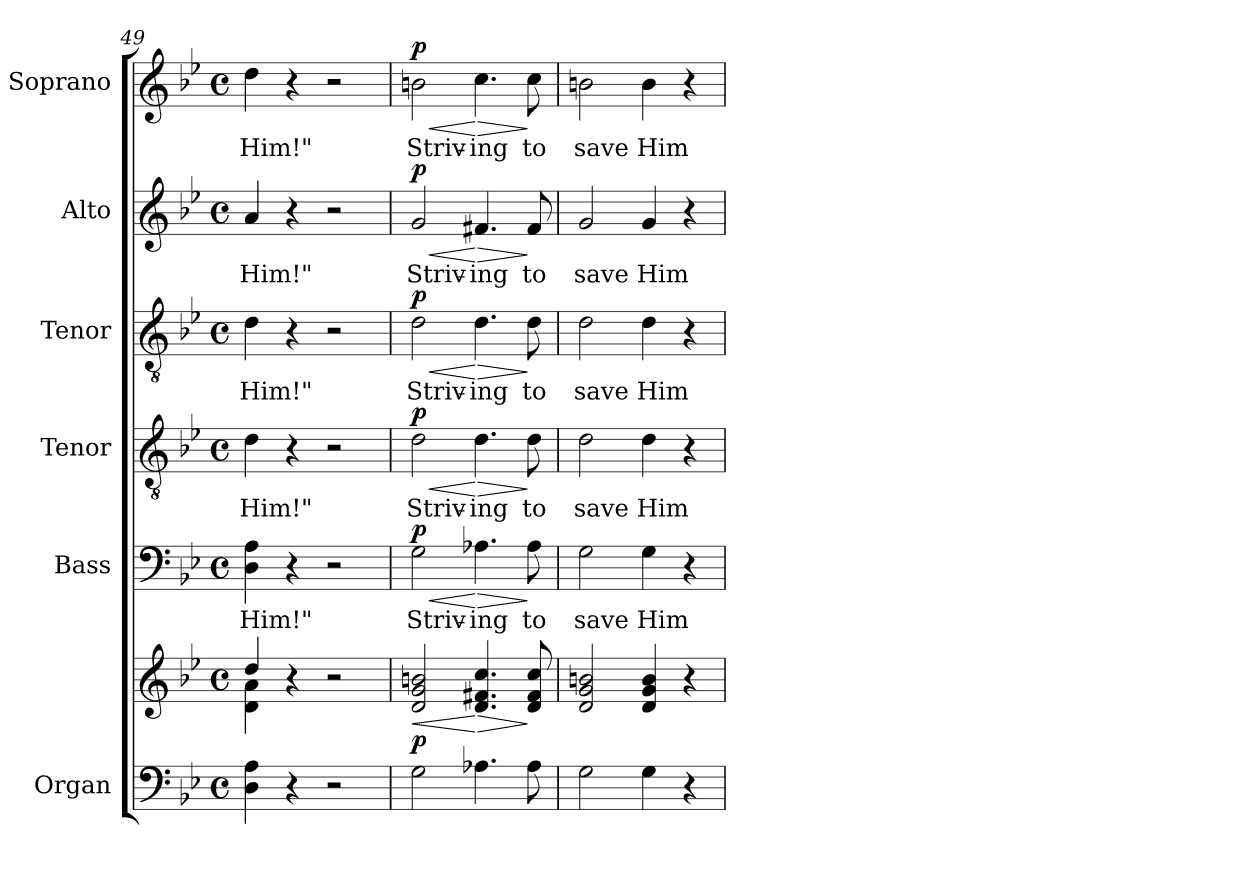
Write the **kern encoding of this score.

**kern	**kern	**dynam	**kern	**text	**dynam	**kern	**text	**dynam	**kern	**text	**dynam	**kern	**text	**dynam	**kern	**text	**dynam
*part6	*part6	*part6	*part5	*part5	*part5	*part4	*part4	*part4	*part3	*part3	*part3	*part2	*part2	*part2	*part1	*part1	*part1
*staff7	*staff6	*staff6/7	*staff5	*staff5	*staff5	*staff4	*staff4	*staff4	*staff3	*staff3	*staff3	*staff2	*staff2	*staff2	*staff1	*staff1	*staff1
*I"Organ	*	*	*I"Bass	*	*	*I"Tenor	*	*	*I"Tenor	*	*	*I"Alto	*	*	*I"Soprano	*	*
*I'Org.	*	*	*I'B.	*	*	*I'T.	*	*	*I'T.	*	*	*I'A.	*	*	*I'S.	*	*
*clefF4	*clefG2	*	*clefF4	*	*	*clefGv2	*	*	*clefGv2	*	*	*clefG2	*	*	*clefG2	*	*
*	*	*	*	*	*	*ITrd7c12	*	*	*ITrd7c12	*	*	*	*	*	*	*	*
*k[b-e-]	*k[b-e-]	*	*k[b-e-]	*	*	*k[b-e-]	*	*	*k[b-e-]	*	*	*k[b-e-]	*	*	*k[b-e-]	*	*
*B-:	*B-:	*	*B-:	*	*	*B-:	*	*	*B-:	*	*	*B-:	*	*	*B-:	*	*
*M4/4	*M4/4	*	*M4/4	*	*	*M4/4	*	*	*M4/4	*	*	*M4/4	*	*	*M4/4	*	*
*met(c)	*met(c)	*	*met(c)	*	*	*met(c)	*	*	*met(c)	*	*	*met(c)	*	*	*met(c)	*	*
=49	=49	=49	=49	=49	=49	=49	=49	=49	=49	=49	=49	=49	=49	=49	=49	=49	=49
*	*^	*	*	*	*	*	*	*	*	*	*	*	*	*	*	*	*
!	!	!	!	!	!LO:LY:b:color=#000000	!	!	!	!	!	!	!	!	!	!	!	!	!
!	!	!	!	!	!	!	!	!LO:LY:b:color=#000000	!	!	!	!	!	!	!	!	!	!
!	!	!	!	!	!	!	!	!	!	!	!LO:LY:b:color=#000000	!	!	!	!	!	!	!
!	!	!	!	!	!	!	!	!	!	!	!	!	!	!LO:LY:b:color=#000000	!	!	!	!
!	!	!	!	!	!	!	!	!	!	!	!	!	!	!	!	!	!LO:LY:b:color=#000000	!
4Di\ 4Ai	4ddi/	4di\ 4ai	.	4Di\ 4Ai	Him!"	.	4Di\	Him!"	.	4Di\	Him!"	.	4ai/	Him!"	.	4ddi\	Him!"	.
4r	4r	2.ryy	.	4r	.	.	4r	.	.	4r	.	.	4r	.	.	4r	.	.
2r	2r	.	.	2r	.	.	2r	.	.	2r	.	.	2r	.	.	2r	.	.
*	*v	*v	*	*	*	*	*	*	*	*	*	*	*	*	*	*	*	*
=50	=50	=50	=50	=50	=50	=50	=50	=50	=50	=50	=50	=50	=50	=50	=50	=50	=50
!	!	!LO:HP:b	!	!	!	!	!	!	!	!	!	!	!	!	!	!	!
!	!	!	!	!LO:LY:b:color=#000000	!LO:HP:b	!	!	!	!	!	!	!	!	!	!	!	!
!	!	!	!	!	!	!	!LO:LY:b:color=#000000	!LO:HP:b	!	!	!	!	!	!	!	!	!
!	!	!	!	!	!	!	!	!	!	!LO:LY:b:color=#000000	!LO:HP:b	!	!	!	!	!	!
!	!	!	!	!	!	!	!	!	!	!	!	!	!LO:LY:b:color=#000000	!LO:HP:b	!	!	!
!	!	!	!	!	!	!	!	!	!	!	!	!	!	!	!	!LO:LY:b:color=#000000	!LO:HP:b
2Gi\	2di/ 2gi 2bni	< p	2Gi\	Striv-	< p	2Di\	Striv-	< p	2Di\	Striv-	< p	2gi/	Striv-	< p	2bni\	Striv-	< p
!	!	!LO:HP:n=1:b	!	!	!	!	!	!	!	!	!	!	!	!	!	!	!
!	!	!	!	!LO:LY:b:color=#000000	!LO:HP:n=1:b	!	!	!	!	!	!	!	!	!	!	!	!
!	!	!	!	!	!	!	!LO:LY:b:color=#000000	!LO:HP:n=1:b	!	!	!	!	!	!	!	!	!
!	!	!	!	!	!	!	!	!	!	!LO:LY:b:color=#000000	!LO:HP:n=1:b	!	!	!	!	!	!
!	!	!	!	!	!	!	!	!	!	!	!	!	!LO:LY:b:color=#000000	!LO:HP:n=1:b	!	!	!
!	!	!	!	!	!	!	!	!	!	!	!	!	!	!	!	!LO:LY:b:color=#000000	!LO:HP:n=1:b
4.A-Xi\	4.di/ 4.f#Xi 4.cci	[ >	4.A-Xi\	-ing	[ >	4.Di\	-ing	[ >	4.Di\	-ing	[ >	4.f#Xi/	-ing	[ >	4.cci\	-ing	[ >
!	!	!	!	!LO:LY:b:color=#000000	!	!	!	!	!	!	!	!	!	!	!	!	!
!	!	!	!	!	!	!	!LO:LY:b:color=#000000	!	!	!	!	!	!	!	!	!	!
!	!	!	!	!	!	!	!	!	!	!LO:LY:b:color=#000000	!	!	!	!	!	!	!
!	!	!	!	!	!	!	!	!	!	!	!	!	!LO:LY:b:color=#000000	!	!	!	!
!	!	!	!	!	!	!	!	!	!	!	!	!	!	!	!	!LO:LY:b:color=#000000	!
8A-i\	8di/ 8f#i 8cci	]	8A-i\	to	]	8Di\	to	]	8Di\	to	]	8f#i/	to	]	8cci\	to	]
!!LO:PB:g=z
=51	=51	=51	=51	=51	=51	=51	=51	=51	=51	=51	=51	=51	=51	=51	=51	=51	=51
!	!	!	!	!LO:LY:b:color=#000000	!	!	!	!	!	!	!	!	!	!	!	!	!
!	!	!	!	!	!	!	!LO:LY:b:color=#000000	!	!	!	!	!	!	!	!	!	!
!	!	!	!	!	!	!	!	!	!	!LO:LY:b:color=#000000	!	!	!	!	!	!	!
!	!	!	!	!	!	!	!	!	!	!	!	!	!LO:LY:b:color=#000000	!	!	!	!
!	!	!	!	!	!	!	!	!	!	!	!	!	!	!	!	!LO:LY:b:color=#000000	!
2Gi\	2di/ 2gi 2bni	.	2Gi\	save	.	2Di\	save	.	2Di\	save	.	2gi/	save	.	2bni\	save	.
!	!	!	!	!LO:LY:b:color=#000000	!	!	!	!	!	!	!	!	!	!	!	!	!
!	!	!	!	!	!	!	!LO:LY:b:color=#000000	!	!	!	!	!	!	!	!	!	!
!	!	!	!	!	!	!	!	!	!	!LO:LY:b:color=#000000	!	!	!	!	!	!	!
!	!	!	!	!	!	!	!	!	!	!	!	!	!LO:LY:b:color=#000000	!	!	!	!
!	!	!	!	!	!	!	!	!	!	!	!	!	!	!	!	!LO:LY:b:color=#000000	!
4Gi\	4di/ 4gi 4bi	.	4Gi\	Him	.	4Di\	Him	.	4Di\	Him	.	4gi/	Him	.	4bi\	Him	.
4r	4r	.	4r	.	.	4r	.	.	4r	.	.	4r	.	.	4r	.	.
=	=	=	=	=	=	=	=	=	=	=	=	=	=	=	=	=	=
*-	*-	*-	*-	*-	*-	*-	*-	*-	*-	*-	*-	*-	*-	*-	*-	*-	*-
